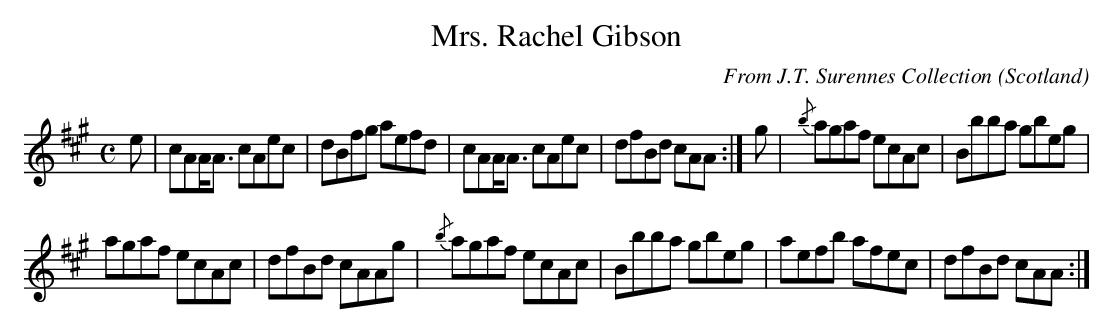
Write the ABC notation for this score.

X:1
T:Mrs. Rachel Gibson
C:From J.T. Surennes Collection
O:Scotland
M:C
L:1/8
K:A
e | cAA<A cAec | dBfg aefd | cAA<A cAec | dfBd cAA :| g | {/b}agaf ecAc | Bbba gbeg |
agaf ecAc | dfBd cAAg | {/b}agaf ecAc | Bbba gbeg | aefb afec | dfBd cAA :|
